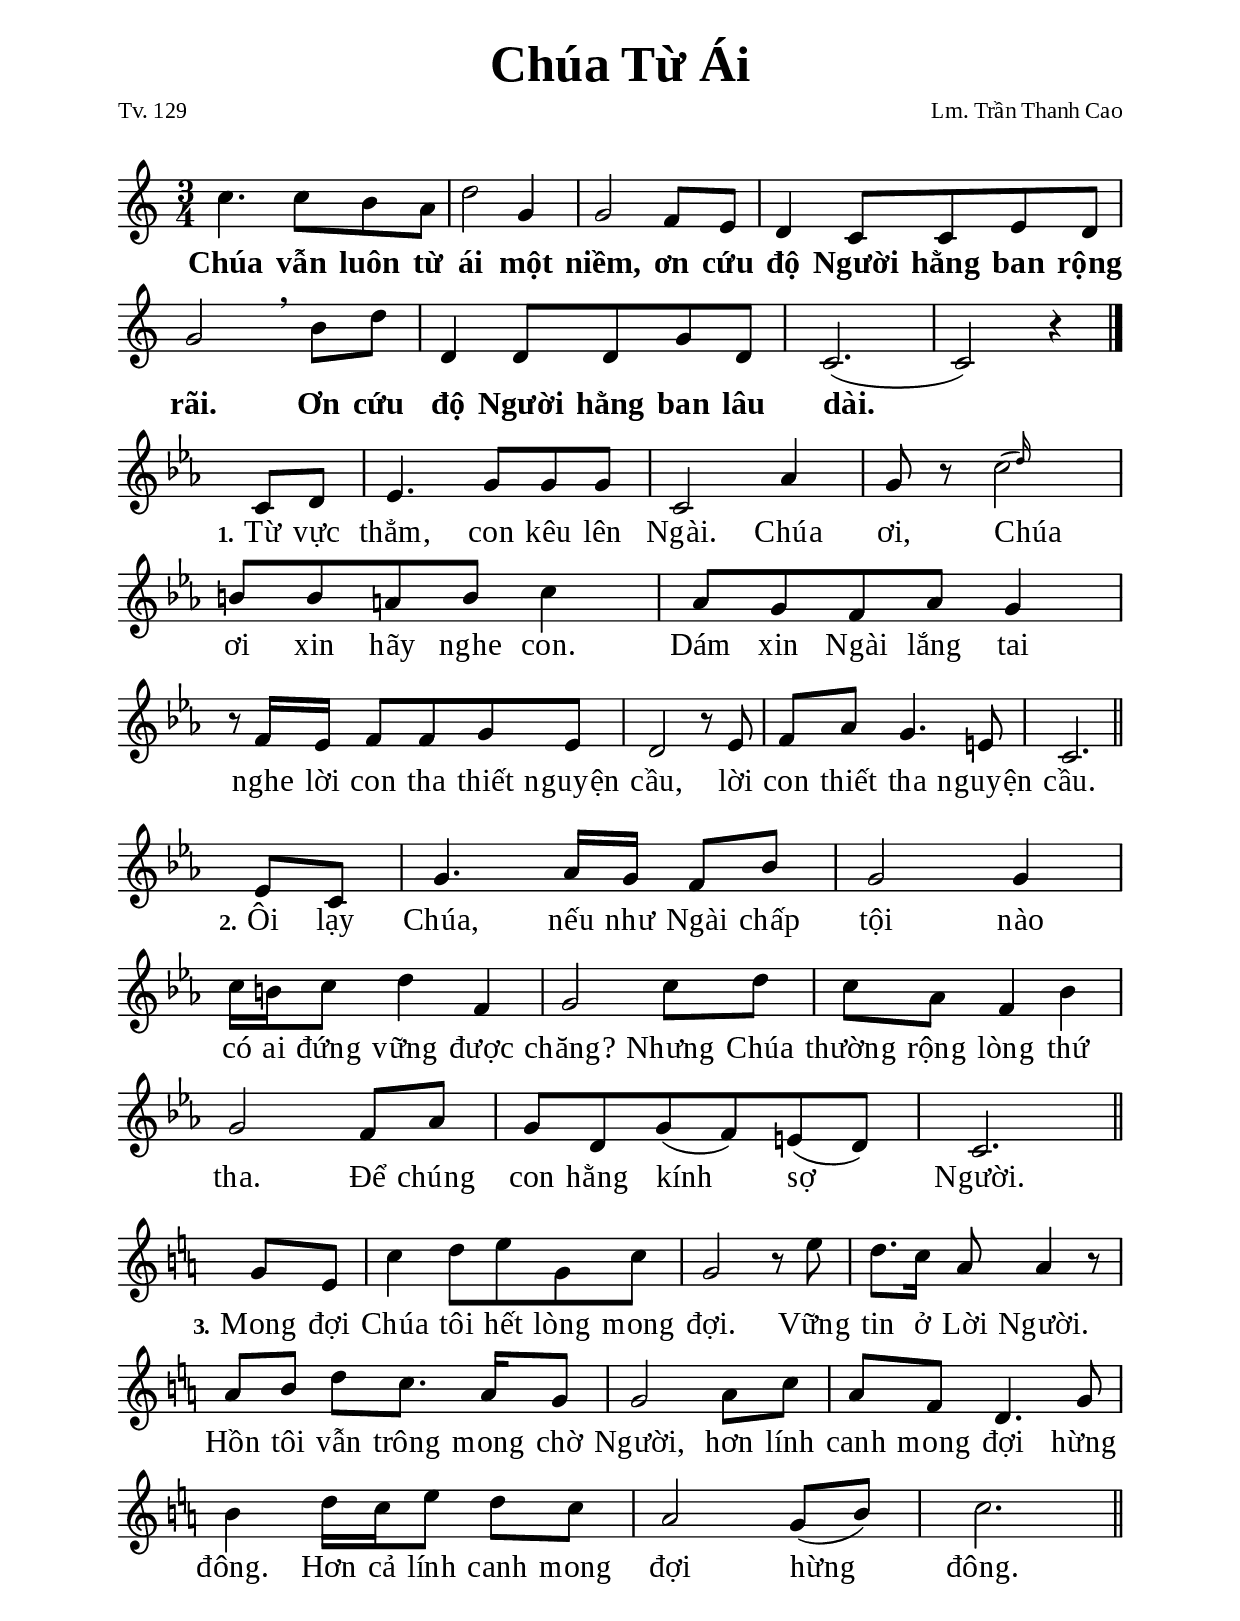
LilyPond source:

% Cài đặt chung
\version "2.20.0"
\include "english.ly"

\header {
  title = \markup { \fontsize #3 "Chúa Từ Ái" }
  poet = "Tv. 129"
  composer = "Lm. Trần Thanh Cao"
  arranger = " "
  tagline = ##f
}

\paper {
  #(set-paper-size "a4")
  top-margin = 10\mm
  bottom-margin = 10\mm
  left-margin = 20\mm
  right-margin = 20\mm
  indent = #0
  #(define fonts
    (make-pango-font-tree
      "Liberation Serif"
      "Liberation Serif"
      "Liberation Serif"
      (/ 20 20)))
  page-count = #1
}

% Nhạc điệp khúc
nhacDiepKhuc = \relative c'' {
  c4. c8 b a |
  d2 g,4 |
  g2 f8 e |
  d4 c8 c e d |
  g2 \breathe b8 d |
  d,4 d8 d g d |
  c2. ( |
  c2) r4 \bar "|."
}

% Nhạc phiên khúc
nhacPhienKhucMot = \relative c' {
  #(define afterGraceFraction (cons 1 4))
  \partial 4 c8 d |
  ef4. g8 g g |
  c,2 af'4 |
  g8 r \afterGrace c2 (\tweak font-size #-4 d16) |
  b!8 b a! b c4 |
  af8 g f af g4 |
  r8 f16 ef f8 f g ef |
  d2 r8 ef |
  f af g4. e!8 |
  c2. \bar "||"
}

nhacPhienKhucHai = \relative c' {
  \partial 4 ef8 c |
  g'4. af16 g f8 bf |
  g2 g4 |
  c16 b! c8 d4 f, |
  g2 c8 d |
  c af f4 bf |
  g2 f8 af |
  g d g (f) e! (d) |
  c2. \bar "||"
}

nhacPhienKhucBa = \relative c'' {
  \set Staff.keyAlterations = #`(((0 . 6) . ,NATURAL)
                                 ((1 . 2) . ,NATURAL)
                                 ((0 . 5) . ,NATURAL))
  \partial 4 g8 e |
  c'4 d8 e g, c |
  g2 r8 e' |
  d8. c16 a8 a4 r8 |
  a b d c8. a16 g8 |
  g2 a8 c |
  a f d4. g8 |
  b4 d16 c e8 d c |
  a2 g8 (b) |
  c2. \bar "||"
}

% Lời điệp khúc
loiDiepKhuc = \lyricmode {
  Chúa vẫn luôn từ ái một niềm,
  ơn cứu độ Người hằng ban rộng rãi.
  Ơn cứu độ Người hằng ban lâu dài.
}

% Lời phiên khúc
loiPhienKhucMot = \lyricmode {
  \set stanza = #"1."
  Từ vực thẳm, con kêu lên Ngài.
  Chúa ơi, Chúa ơi xin hãy nghe con.
  Dám xin Ngài lắng tai nghe lời con tha thiết nguyện cầu,
  lời con thiết tha nguyện cầu.
}

loiPhienKhucHai = \lyricmode {
  \set stanza = #"2."
  Ôi lạy Chúa, nếu như Ngài chấp tội
  nào có ai đứng vững được chăng?
  Nhưng Chúa thường rộng lòng thứ tha.
  Để chúng con hằng kính sợ Người.
}

loiPhienKhucBa = \lyricmode {
  \set stanza = #"3."
  Mong đợi Chúa tôi hết lòng mong đợi.
  Vững tin ở Lời Người.
  Hồn tôi vẫn trông mong chờ Người,
  hơn lính canh mong đợi hừng đông.
  Hơn cả lính canh mong đợi hừng đông.
}


% Dàn trang
\score {
  \new ChoirStaff <<
    \new Staff = diepKhuc \with {
        \consists "Merge_rests_engraver"
        \magnifyStaff #(magstep +1)
      }
      <<
      \new Voice = beSop {
        \key c \major \time 3/4 \stemNeutral \nhacDiepKhuc
      }
    >>
    \new Lyrics \lyricsto beSop \loiDiepKhuc
  >>
  \layout {
    \override Lyrics.LyricText.font-series = #'bold
    \override Lyrics.LyricText.font-size = #+3
    \override Lyrics.LyricSpace.minimum-distance = #1.2
    \override Score.BarNumber.break-visibility = ##(#f #f #f)
    \override Score.SpacingSpanner.uniform-stretching = ##t
  }
}

\score {
  \new ChoirStaff <<
    \new Staff = phienKhuc \with {
        \magnifyStaff #(magstep +1)
      }
      <<
      \new Voice = beSop {
        \key ef \major \time 3/4 \nhacPhienKhucMot
      }
    >>
    \new Lyrics \lyricsto beSop \loiPhienKhucMot
  >>
  \layout {
    \override Staff.TimeSignature.transparent = ##t
    \override Lyrics.LyricText.font-size = #+3
    \override Lyrics.LyricSpace.minimum-distance = #1.0
    \override Score.BarNumber.break-visibility = ##(#f #f #f)
    \override Score.SpacingSpanner.uniform-stretching = ##t
  }
}

\score {
  \new ChoirStaff <<
    \new Staff = phienKhuc \with {
        \magnifyStaff #(magstep +1)
      }
      <<
      \new Voice = beSop {
        \key ef \major \time 3/4 \nhacPhienKhucHai
      }
    >>
    \new Lyrics \lyricsto beSop \loiPhienKhucHai
  >>
  \layout {
    \override Staff.TimeSignature.transparent = ##t
    \override Lyrics.LyricText.font-size = #+3
    \override Lyrics.LyricSpace.minimum-distance = #1.0
    \override Score.BarNumber.break-visibility = ##(#f #f #f)
    \override Score.SpacingSpanner.uniform-stretching = ##t
  }
}

\score {
  \new ChoirStaff <<
    \new Staff = phienKhuc \with {
        \magnifyStaff #(magstep +1)
      }
      <<
      \new Voice = beSop {
        \key ef \major \time 3/4 \nhacPhienKhucBa
      }
    >>
    \new Lyrics \lyricsto beSop \loiPhienKhucBa
  >>
  \layout {
    \override Staff.TimeSignature.transparent = ##t
    \override Lyrics.LyricText.font-size = #+3
    \override Lyrics.LyricSpace.minimum-distance = #1.0
    \override Score.BarNumber.break-visibility = ##(#f #f #f)
    \override Score.SpacingSpanner.uniform-stretching = ##t
  }
}
